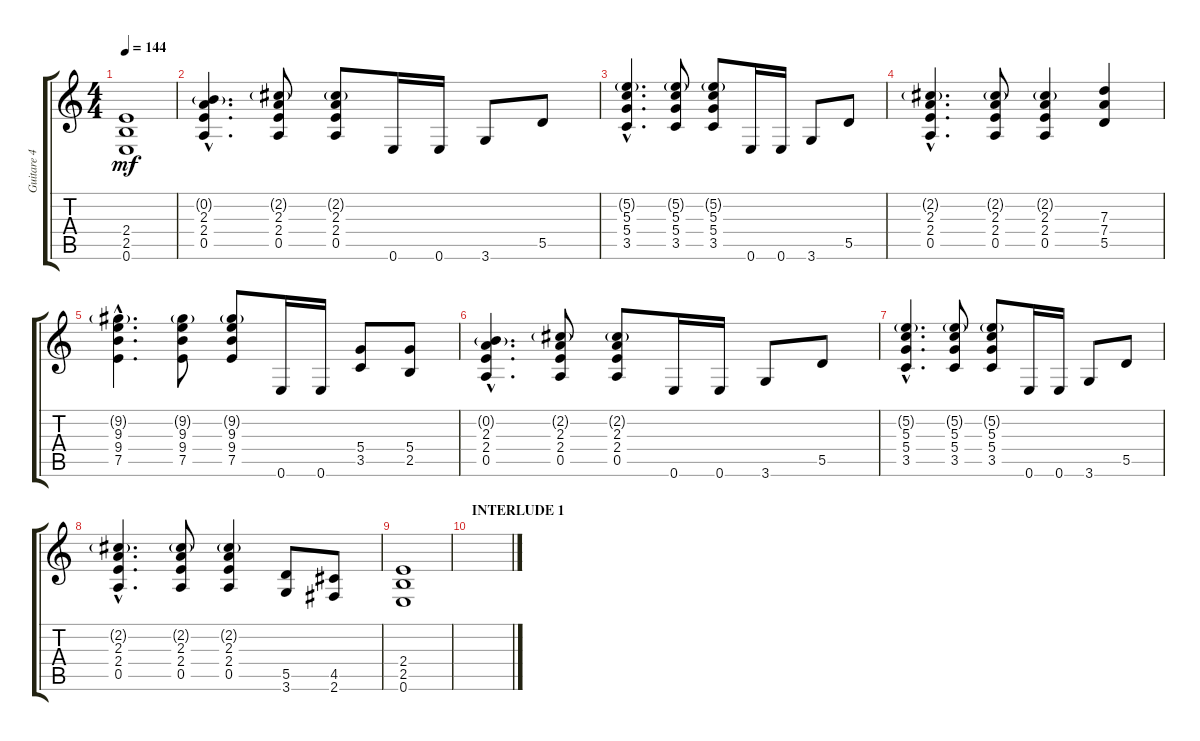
\track ("Guitare 4 ( Electrique )" "Guitare 4 ") {instrument distortionguitar}
\staff {score tabs}
\tuning (E4 B3 G3 D3 A2 E2) {hide}
\ts (4 4)
\tempo 144
\clef g2
\ks c
(2.4 2.5 0.6).1{dy mf} |
(0.2{g hac} 2.3{hac} 2.4{hac} 0.5{hac}).4{d} (2.2{g} 2.3 2.4 0.5).8 (2.2{g} 2.3 2.4 0.5).8 0.6.16 0.6.16 3.6.8 5.5.8 |
(5.2{g hac} 5.3{hac} 5.4{hac} 3.5{hac}).4{d} (5.2{g} 5.3 5.4 3.5).8 (5.2{g} 5.3 5.4 3.5).8 0.6.16 0.6.16 3.6.8 5.5.8 |
(2.2{g hac} 2.3{hac} 2.4{hac} 0.5{hac}).4{d} (2.2{g} 2.3 2.4 0.5).8 (2.2{g} 2.3 2.4 0.5).4 (7.3 7.4 5.5).4 |
(9.2{g hac} 9.3{hac} 9.4{hac} 7.5{hac}).4{d} (9.2{g} 9.3 9.4 7.5).8 (9.2{g} 9.3 9.4 7.5).8 0.6.16 0.6.16 (5.4 3.5).8 (5.4 2.5).8 |
(0.2{g hac} 2.3{hac} 2.4{hac} 0.5{hac}).4{d} (2.2{g} 2.3 2.4 0.5).8 (2.2{g} 2.3 2.4 0.5).8 0.6.16 0.6.16 3.6.8 5.5.8 |
(5.2{g hac} 5.3{hac} 5.4{hac} 3.5{hac}).4{d} (5.2{g} 5.3 5.4 3.5).8 (5.2{g} 5.3 5.4 3.5).8 0.6.16 0.6.16 3.6.8 5.5.8 |
(2.2{g hac} 2.3{hac} 2.4{hac} 0.5{hac}).4{d} (2.2{g} 2.3 2.4 0.5).8 (2.2{g} 2.3 2.4 0.5).4 (5.5 3.6).8 (4.5 2.6).8 |
(2.4 2.5 0.6).1 |
\section ("" "INTERLUDE 1")
